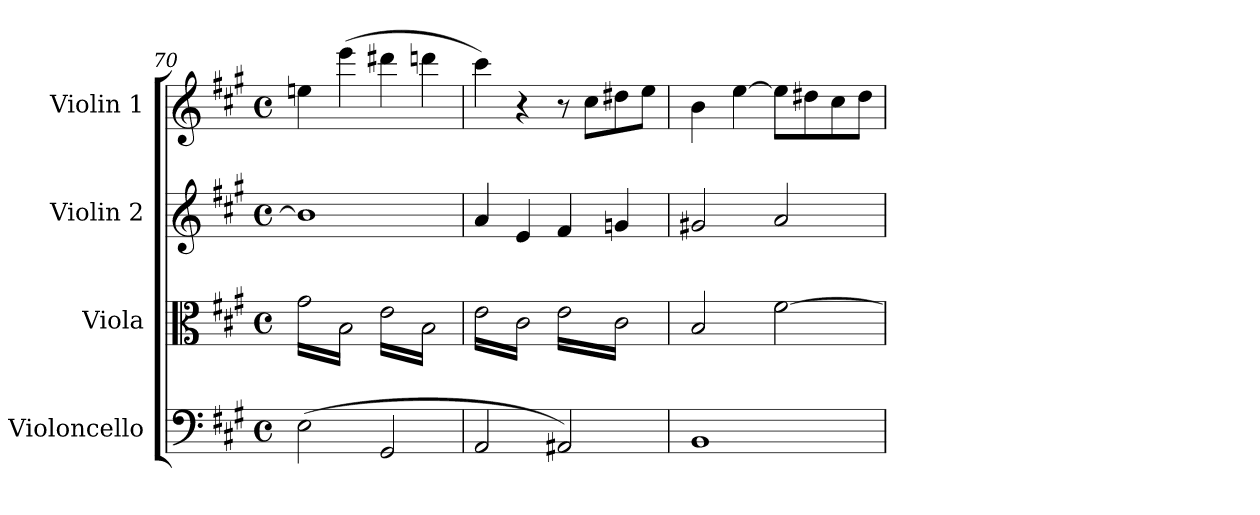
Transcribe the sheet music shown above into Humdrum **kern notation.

**kern	**kern	**kern	**kern
*part4	*part3	*part2	*part1
*staff4	*staff3	*staff2	*staff1
*I"Violoncello	*I"Viola	*I"Violin 2	*I"Violin 1
*I'Vc	*I'Vla	*I'Vln	*I'Vln
*clefF4	*clefC3	*clefG2	*clefG2
*k[f#c#g#]	*k[f#c#g#]	*k[f#c#g#]	*k[f#c#g#]
*M4/4	*M4/4	*M4/4	*M4/4
*met(c)	*met(c)	*met(c)	*met(c)
=70	=70	=70	=70
*	*tremolo	*	*
(2E\	(16g#\LL	1b]	4een\
.	16B\)	.	.
.	16g#\	.	.
.	16B\)	.	.
.	16g#\	.	(4eee\
.	16B\)	.	.
.	16g#\	.	.
.	16B\)JJ	.	.
2GG#/	(16e\LL	.	4ddd#X\
.	16B\)	.	.
.	16e\	.	.
.	16B\)	.	.
.	16e\	.	4dddn\
.	16B\)	.	.
.	16e\	.	.
.	16B\)JJ	.	.
=71	=71	=71	=71
2AA/	(16e\LL	4a/	4ccc#\)
.	16c#\)	.	.
.	16e\	.	.
.	16c#\)	.	.
.	16e\	4e/	4r
.	16c#\)	.	.
.	16e\	.	.
.	16c#\)JJ	.	.
2AA#X/)	(16e\LL	4f#/	8r
.	16c#\)	.	.
.	16e\	.	8cc#\L
.	16c#\)	.	.
.	16e\	4gn/	8dd#X\
.	16c#\)	.	.
.	16e\	.	8ee\J
.	16c#\)JJ	.	.
*	*Xtremolo	*	*
=72	=72	=72	=72
1BB	2B/	2g#X/	4b\
.	.	.	.
.	.	.	.
.	.	.	.
.	.	.	[4ee\
.	[2f#\	2a/	8ee\L]
.	.	.	8dd#X\
.	.	.	8cc#\
.	.	.	8dd#\J
=	=	=	=
*-	*-	*-	*-
